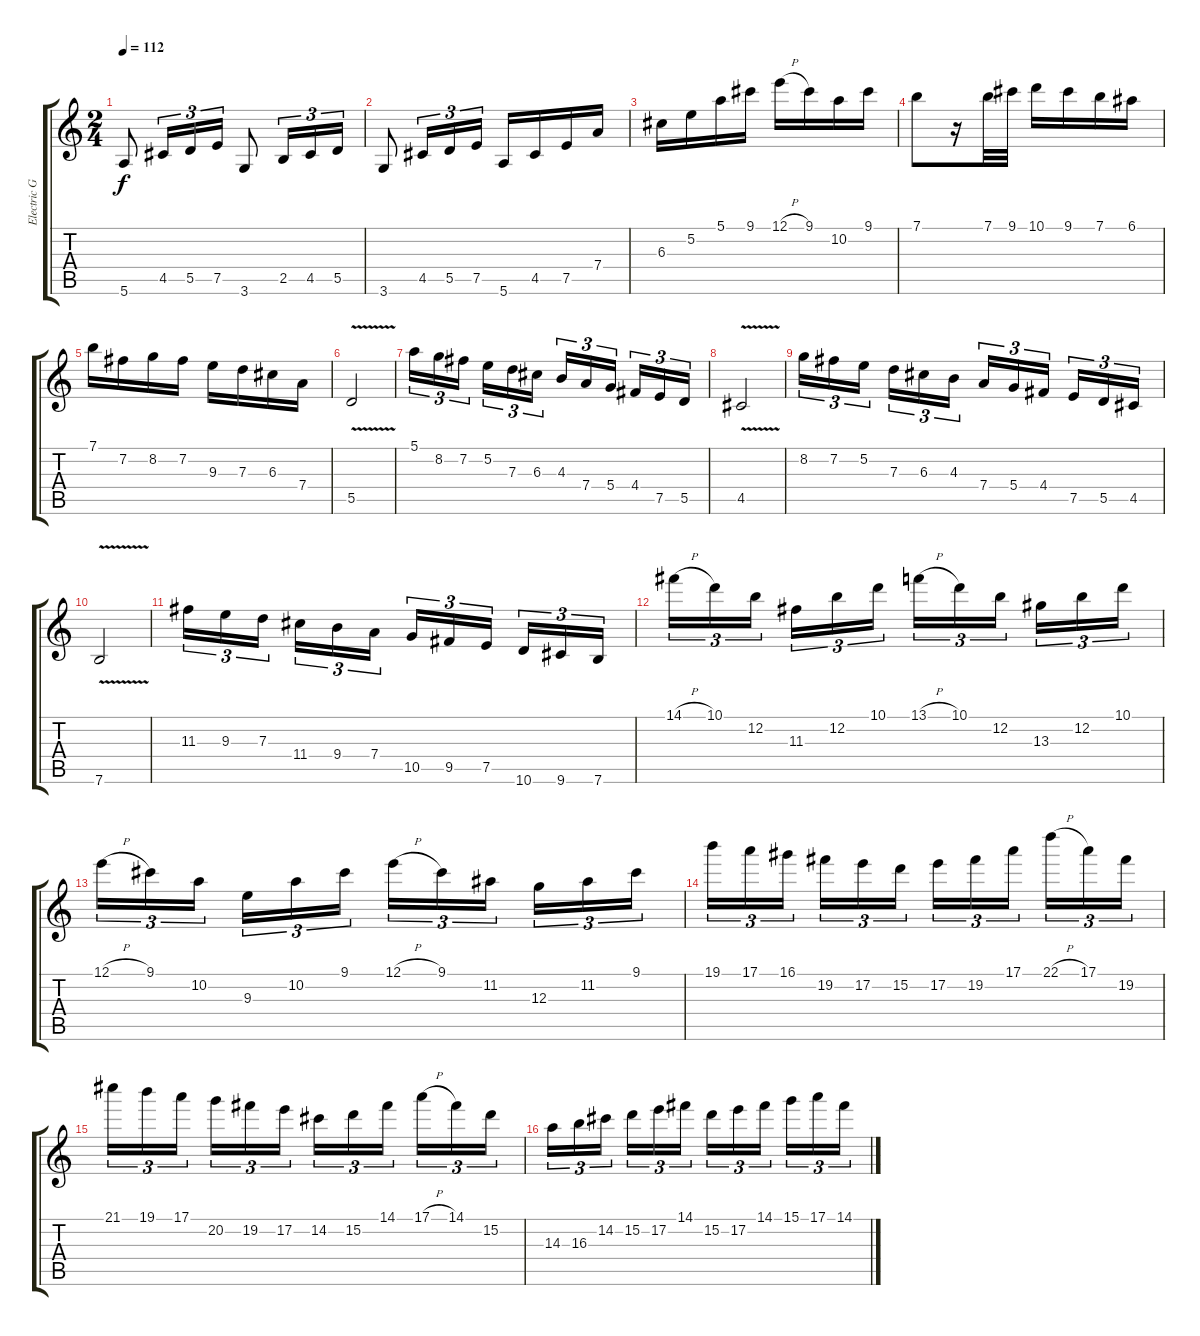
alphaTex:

\track ("Electric Guitar 2" "Electric G") {instrument electricguitarjazz}
\staff {score tabs}
\tuning (E4 B3 G3 D3 A2 E2) {hide}
\ts (2 4)
\tempo 112
\clef g2
\ks c
5.6.8{dy f} 4.5.16{tu (3 2)} 5.5.16{tu (3 2)} 7.5.16{tu (3 2)} 3.6.8 2.5.16{tu (3 2)} 4.5.16{tu (3 2)} 5.5.16{tu (3 2)} |
3.6.8 4.5.16{tu (3 2)} 5.5.16{tu (3 2)} 7.5.16{tu (3 2)} 5.6.16 4.5.16 7.5.16 7.4.16 |
6.3.16 5.2.16 5.1.16 9.1.16 12.1{h}.16 9.1.16 10.2.16 9.1.16 |
7.1.8 r.16 7.1.32 9.1.32 10.1.16 9.1.16 7.1.16 6.1.16 |
7.1.16 7.2.16 8.2.16 7.2.16 9.3.16 7.3.16 6.3.16 7.4.16 |
5.5{v}.2 |
5.1.16{tu (3 2)} 8.2.16{tu (3 2)} 7.2.16{tu (3 2) beam splitsecondary} 5.2.16{tu (3 2)} 7.3.16{tu (3 2)} 6.3.16{tu (3 2)} 4.3.16{tu (3 2)} 7.4.16{tu (3 2)} 5.4.16{tu (3 2) beam splitsecondary} 4.4.16{tu (3 2)} 7.5.16{tu (3 2)} 5.5.16{tu (3 2)} |
4.5{v}.2 |
8.2.16{tu (3 2)} 7.2.16{tu (3 2)} 5.2.16{tu (3 2) beam splitsecondary} 7.3.16{tu (3 2)} 6.3.16{tu (3 2)} 4.3.16{tu (3 2)} 7.4.16{tu (3 2)} 5.4.16{tu (3 2)} 4.4.16{tu (3 2) beam splitsecondary} 7.5.16{tu (3 2)} 5.5.16{tu (3 2)} 4.5.16{tu (3 2)} |
7.6{v}.2 |
11.3.16{tu (3 2)} 9.3.16{tu (3 2)} 7.3.16{tu (3 2) beam splitsecondary} 11.4.16{tu (3 2)} 9.4.16{tu (3 2)} 7.4.16{tu (3 2)} 10.5.16{tu (3 2)} 9.5.16{tu (3 2)} 7.5.16{tu (3 2) beam splitsecondary} 10.6.16{tu (3 2)} 9.6.16{tu (3 2)} 7.6.16{tu (3 2)} |
14.1{h}.16{tu (3 2)} 10.1.16{tu (3 2)} 12.2.16{tu (3 2) beam splitsecondary} 11.3.16{tu (3 2)} 12.2.16{tu (3 2)} 10.1.16{tu (3 2)} 13.1{h}.16{tu (3 2)} 10.1.16{tu (3 2)} 12.2.16{tu (3 2) beam splitsecondary} 13.3.16{tu (3 2)} 12.2.16{tu (3 2)} 10.1.16{tu (3 2)} |
12.1{h}.16{tu (3 2)} 9.1.16{tu (3 2)} 10.2.16{tu (3 2) beam splitsecondary} 9.3.16{tu (3 2)} 10.2.16{tu (3 2)} 9.1.16{tu (3 2)} 12.1{h}.16{tu (3 2)} 9.1.16{tu (3 2)} 11.2.16{tu (3 2) beam splitsecondary} 12.3.16{tu (3 2)} 11.2.16{tu (3 2)} 9.1.16{tu (3 2)} |
19.1.16{tu (3 2)} 17.1.16{tu (3 2)} 16.1.16{tu (3 2) beam splitsecondary} 19.2.16{tu (3 2)} 17.2.16{tu (3 2)} 15.2.16{tu (3 2)} 17.2.16{tu (3 2)} 19.2.16{tu (3 2)} 17.1.16{tu (3 2) beam splitsecondary} 22.1{h}.16{tu (3 2)} 17.1.16{tu (3 2)} 19.2.16{tu (3 2)} |
21.1.16{tu (3 2)} 19.1.16{tu (3 2)} 17.1.16{tu (3 2) beam splitsecondary} 20.2.16{tu (3 2)} 19.2.16{tu (3 2)} 17.2.16{tu (3 2)} 14.2.16{tu (3 2)} 15.2.16{tu (3 2)} 14.1.16{tu (3 2) beam splitsecondary} 17.1{h}.16{tu (3 2)} 14.1.16{tu (3 2)} 15.2.16{tu (3 2)} |
14.3.16{tu (3 2)} 16.3.16{tu (3 2)} 14.2.16{tu (3 2) beam splitsecondary} 15.2.16{tu (3 2)} 17.2.16{tu (3 2)} 14.1.16{tu (3 2)} 15.2.16{tu (3 2)} 17.2.16{tu (3 2)} 14.1.16{tu (3 2) beam splitsecondary} 15.1.16{tu (3 2)} 17.1.16{tu (3 2)} 14.1.16{tu (3 2)}
